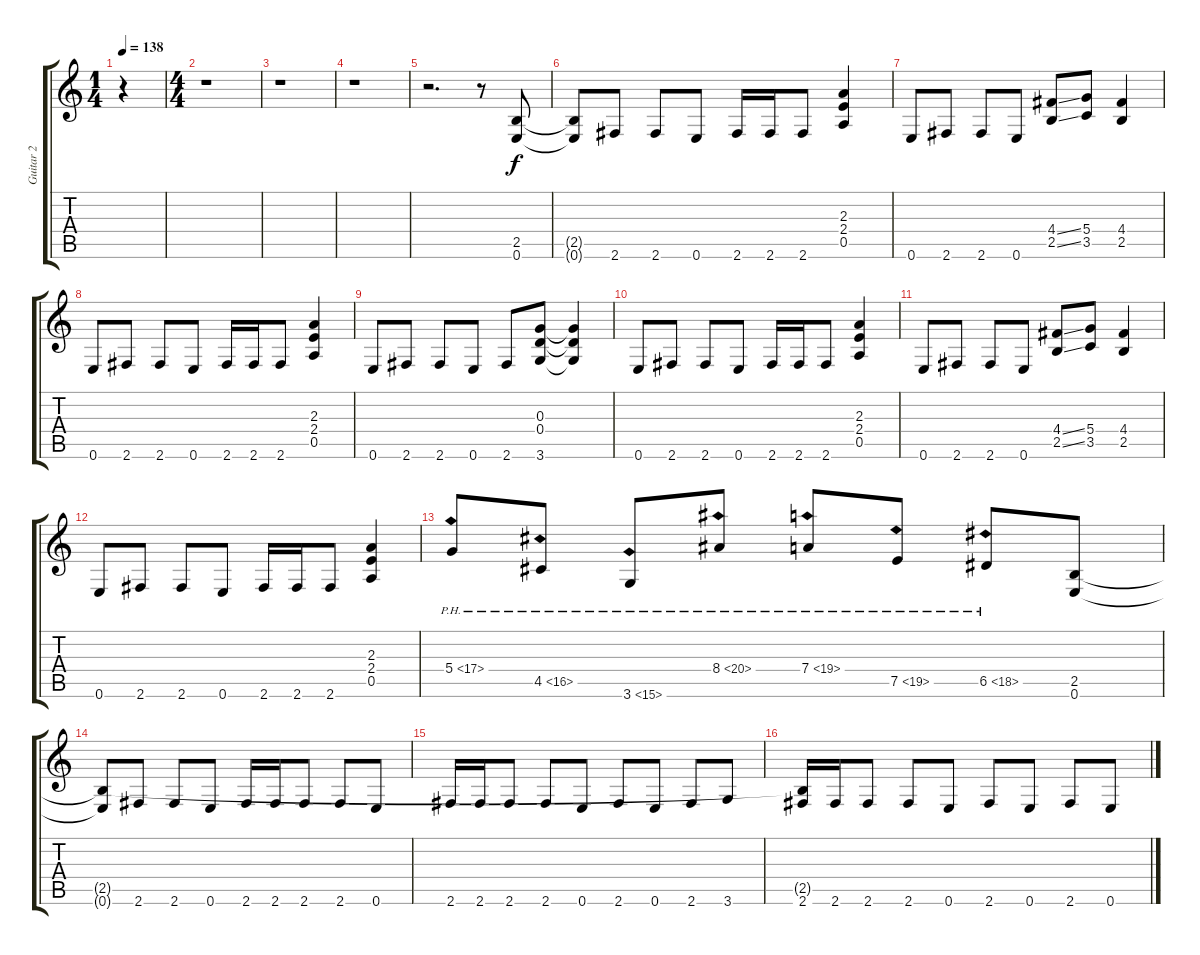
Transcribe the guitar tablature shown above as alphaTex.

\track ("Guitar 2" "Guitar 2") {instrument distortionguitar}
\staff {score tabs}
\tuning (E4 B3 G3 D3 A2 E2) {hide}
\ts (1 4)
\tempo 138
\clef g2
\ks c
r.4{dy f instrument distortionguitar} |
\ts (4 4)
r.1 |
r.1 |
r.1 |
r.2{d} r.8 (2.5 0.6).8 |
(2.5{t} 0.6{t}).8 2.6.8 2.6.8 0.6.8 2.6.16 2.6.16 2.6.8 (2.3 2.4 0.5).4 |
0.6.8 2.6.8 2.6.8 0.6.8 (4.4{ss} 2.5{ss}).8 (5.4 3.5).8 (4.4 2.5).4 |
0.6.8 2.6.8 2.6.8 0.6.8 2.6.16 2.6.16 2.6.8 (2.3 2.4 0.5).4 |
0.6.8 2.6.8 2.6.8 0.6.8 2.6.8 (0.3 0.4 3.6).8 (0.3{t} 0.4{t} 3.6{t}).4 |
0.6.8 2.6.8 2.6.8 0.6.8 2.6.16 2.6.16 2.6.8 (2.3 2.4 0.5).4 |
0.6.8 2.6.8 2.6.8 0.6.8 (4.4{ss} 2.5{ss}).8 (5.4 3.5).8 (4.4 2.5).4 |
0.6.8 2.6.8 2.6.8 0.6.8 2.6.16 2.6.16 2.6.8 (2.3 2.4 0.5).4 |
5.4{ph 12}.8 4.5{ph 12}.8 3.6{ph 12}.8 8.4{ph 12}.8 7.4{ph 12}.8 7.5{ph 12}.8 6.5{ph 12}.8 (2.5 0.6).8 |
(2.5{t} 0.6{t}).8 2.6.8 2.6.8 0.6.8 2.6.16 2.6.16 2.6.8 2.6.8 0.6.8 |
2.6.16 2.6.16 2.6.8 2.6.8 0.6.8 2.6.8 0.6.8 2.6.8 3.6.8 |
(2.5{t} 2.6).16 2.6.16 2.6.8 2.6.8 0.6.8 2.6.8 0.6.8 2.6.8 0.6.8
